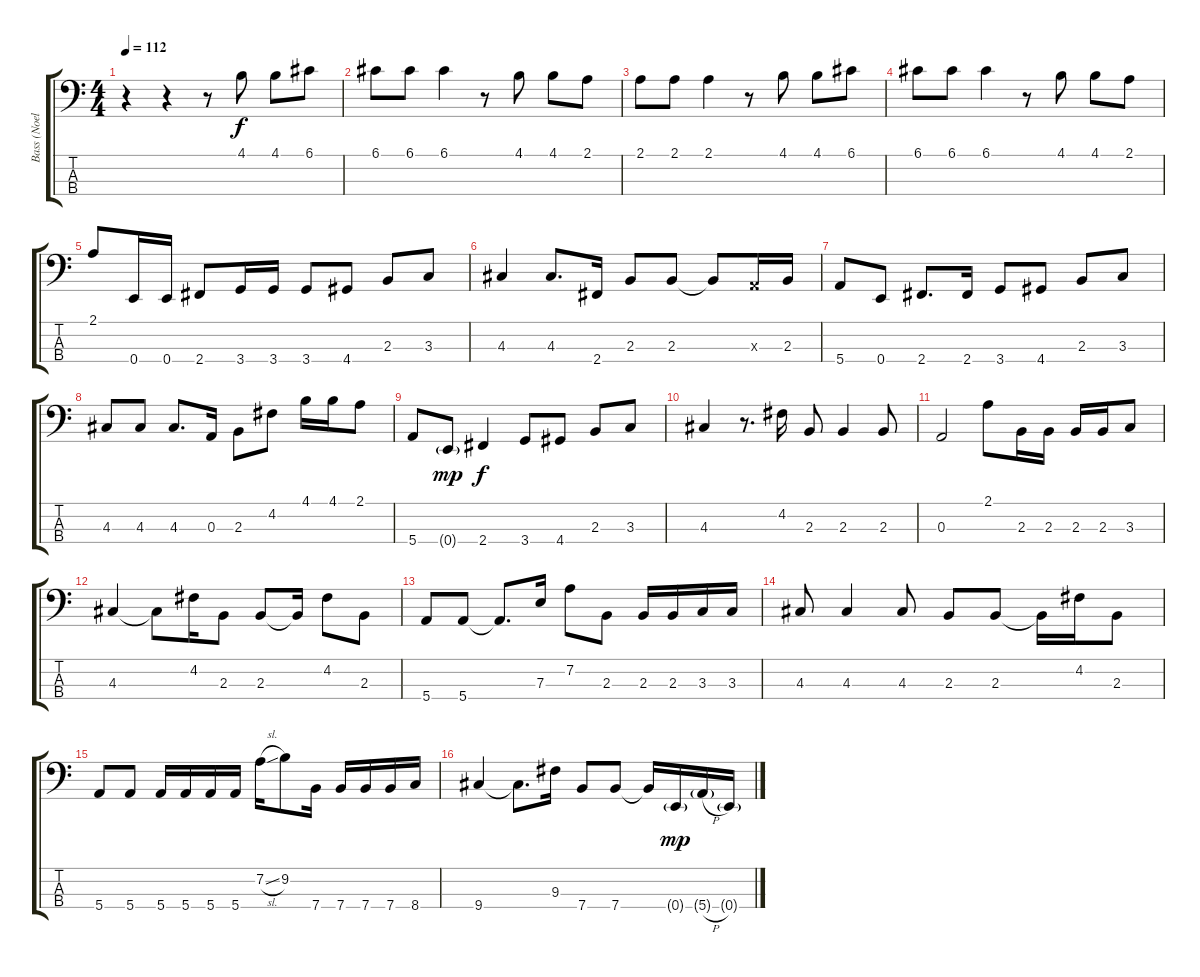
\track ("Bass (Noel Redding)" "Bass (Noel") {instrument electricbasspick}
\staff {score tabs}
\tuning (G2 D2 A1 E1) {hide}
\ts (4 4)
\tempo 112
\clef f4
\ks c
r.4{dy f instrument electricbasspick} r.4 r.8 4.1.8 4.1.8 6.1.8 |
6.1.8 6.1.8 6.1.4 r.8 4.1.8 4.1.8 2.1.8 |
2.1.8 2.1.8 2.1.4 r.8 4.1.8 4.1.8 6.1.8 |
6.1.8 6.1.8 6.1.4 r.8 4.1.8 4.1.8 2.1.8 |
2.1.8 0.4.16 0.4.16 2.4.8 3.4.16 3.4.16 3.4.8 4.4.8 2.3.8 3.3.8 |
4.3.4 4.3.8{d} 2.4.16 2.3.8 2.3.8 2.3{t}.8 0.3{x}.16 2.3.16 |
5.4.8 0.4.8 2.4.8{d} 2.4.16 3.4.8 4.4.8 2.3.8 3.3.8 |
4.3.8 4.3.8 4.3.8{d} 0.3.16 2.3.8 4.2.8 4.1.16 4.1.16 2.1.8 |
5.4.8 0.4{g}.8{dy mp} 2.4.4{dy f} 3.4.8 4.4.8 2.3.8 3.3.8 |
4.3.4 r.8{d} 4.2.16 2.3.8 2.3.4 2.3.8 |
0.3.2 2.1.8 2.3.16 2.3.16 2.3.16 2.3.16 3.3.8 |
4.3.4 4.3{t}.8 4.2.16 2.3.8 2.3.8 2.3{t}.16 4.2.8 2.3.8 |
5.4.8 5.4.8 5.4{t}.8{d} 7.3.16 7.2.8 2.3.8 2.3.16 2.3.16 3.3.16 3.3.16 |
4.3.8 4.3.4 4.3.8 2.3.8 2.3.8 2.3{t}.16 4.2.16 2.3.8 |
5.4.8 5.4.8 5.4.16 5.4.16 5.4.16 5.4.16 7.2{sl}.16 9.2.8 7.4.16 7.4.16 7.4.16 7.4.16 8.4.16 |
9.4.4 9.4{t}.8{d} 9.3.16 7.4.8 7.4.8 7.4{t}.16 0.4{g}.16{dy mp} 5.4{h g}.16 0.4{g}.16
